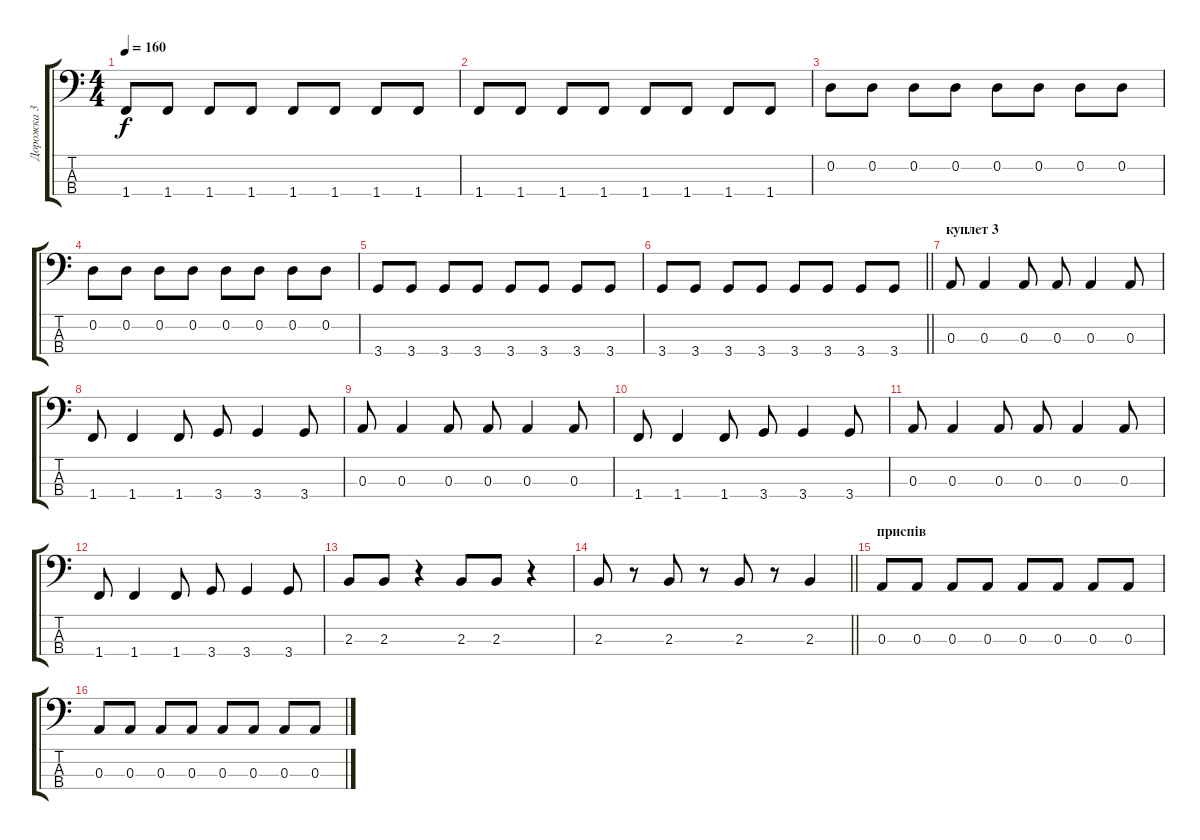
\track ("Дорожка 3" "Дорожка 3") {instrument electricbassfinger}
\staff {score tabs}
\tuning (G2 D2 A1 E1) {hide}
\ts (4 4)
\tempo 160
\clef f4
\ks c
1.4.8{dy f} 1.4.8 1.4.8 1.4.8 1.4.8 1.4.8 1.4.8 1.4.8 |
1.4.8 1.4.8 1.4.8 1.4.8 1.4.8 1.4.8 1.4.8 1.4.8 |
0.2.8 0.2.8 0.2.8 0.2.8 0.2.8 0.2.8 0.2.8 0.2.8 |
0.2.8 0.2.8 0.2.8 0.2.8 0.2.8 0.2.8 0.2.8 0.2.8 |
3.4.8 3.4.8 3.4.8 3.4.8 3.4.8 3.4.8 3.4.8 3.4.8 |
\barLineRight lightlight
3.4.8 3.4.8 3.4.8 3.4.8 3.4.8 3.4.8 3.4.8 3.4.8 |
\section ("" "куплет 3")
0.3.8 0.3.4 0.3.8 0.3.8 0.3.4 0.3.8 |
1.4.8 1.4.4 1.4.8 3.4.8 3.4.4 3.4.8 |
0.3.8 0.3.4 0.3.8 0.3.8 0.3.4 0.3.8 |
1.4.8 1.4.4 1.4.8 3.4.8 3.4.4 3.4.8 |
0.3.8 0.3.4 0.3.8 0.3.8 0.3.4 0.3.8 |
1.4.8 1.4.4 1.4.8 3.4.8 3.4.4 3.4.8 |
2.3.8 2.3.8 r.4 2.3.8 2.3.8 r.4 |
\barLineRight lightlight
2.3.8 r.8 2.3.8 r.8 2.3.8 r.8 2.3.4 |
\section ("" "приспів")
0.3.8 0.3.8 0.3.8 0.3.8 0.3.8 0.3.8 0.3.8 0.3.8 |
0.3.8 0.3.8 0.3.8 0.3.8 0.3.8 0.3.8 0.3.8 0.3.8
